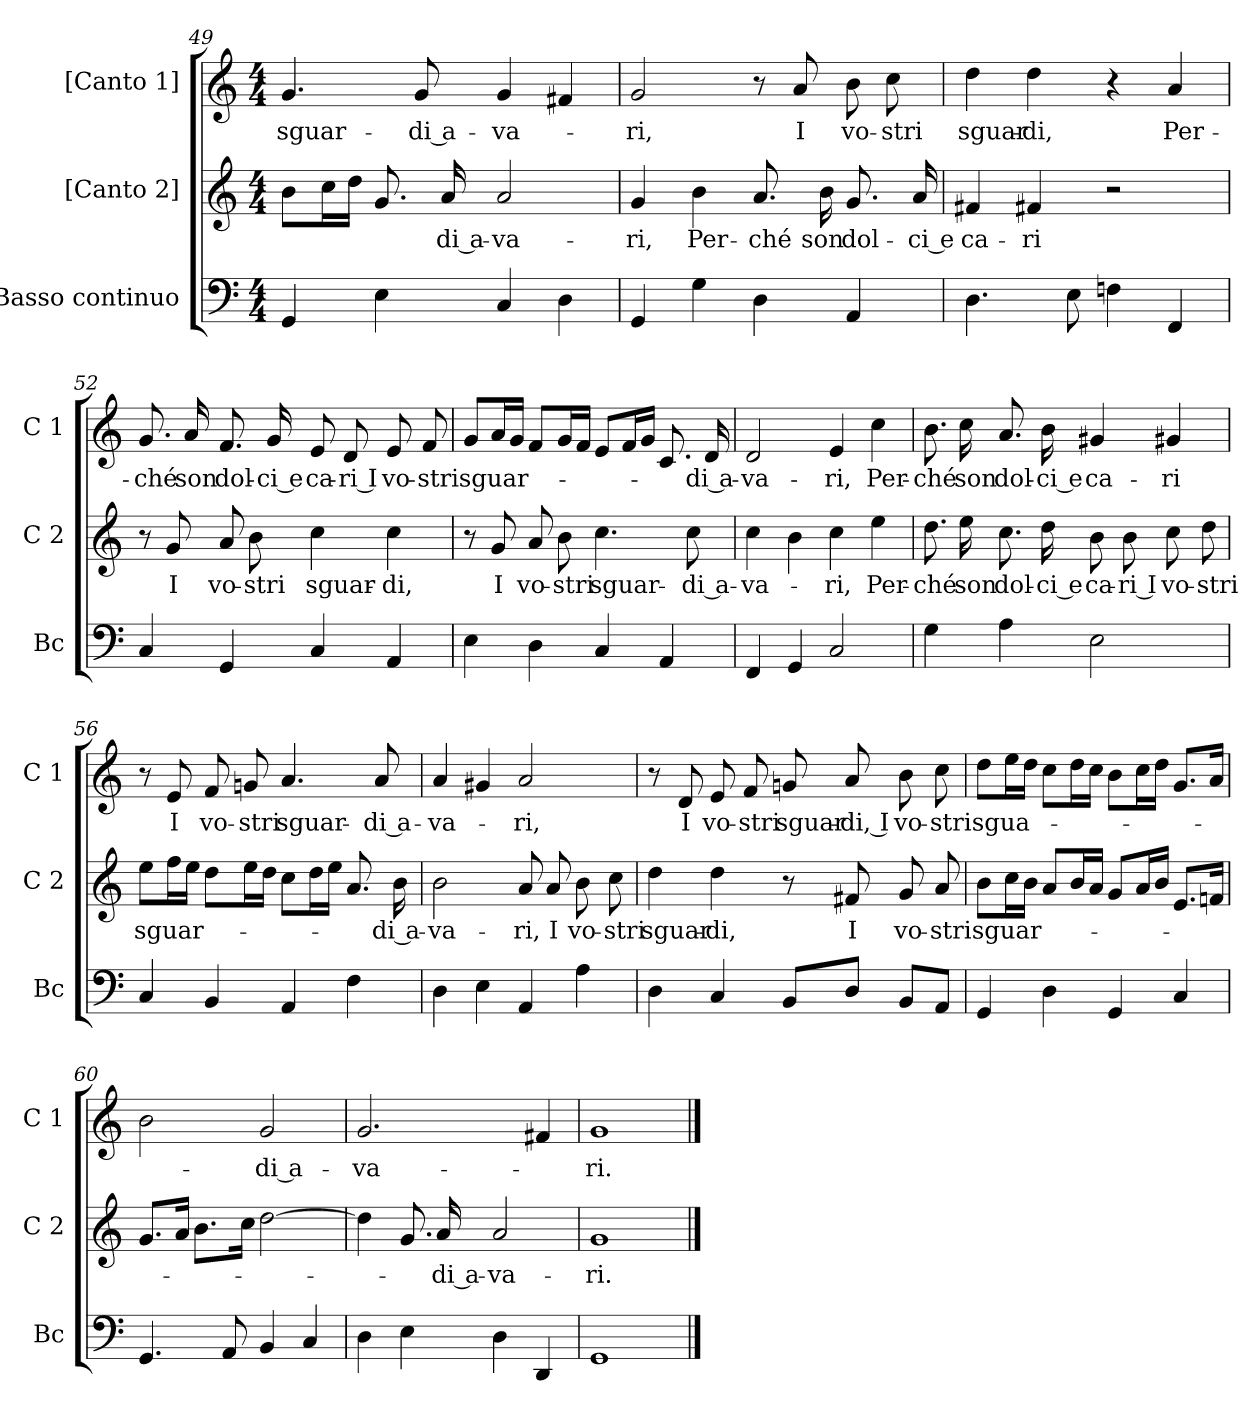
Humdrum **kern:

**kern	**kern	**text	**kern	**text
*part3	*part2	*part2	*part1	*part1
*staff3	*staff2	*staff2	*staff1	*staff1
*I"Basso continuo	*I"[Canto 2]	*	*I"[Canto 1]	*
*I'Bc	*I'C 2	*	*I'C 1	*
*clefF4	*clefG2	*	*clefG2	*
*k[]	*k[]	*	*k[]	*
*C:	*C:	*	*C:	*
*M4/4	*M4/4	*	*M4/4	*
=49	=49	=49	=49	=49
4GG	8bL	.	4.g	sguar-
.	16ccL	.	.	.
.	16ddJJ	.	.	.
4E	8.g	.	.	.
.	.	.	8g	-di a-
.	16a	-di a-	.	.
4C	2a	-va-	4g	-va-
4D	.	.	4f#X	.
=50	=50	=50	=50	=50
4GG	4g	-ri,	2g	-ri,
4G	4b	Per-	.	.
4D	8.a	-ché	8r	.
.	.	.	8a	I
.	16b	son	.	.
4AA	8.g	dol-	8b	vo-
.	.	.	8cc	-stri
.	16a	-ci e	.	.
=51	=51	=51	=51	=51
4.D	4f#X	ca-	4dd	sguar-
.	4f#X	-ri	4dd	-di,
8E	.	.	.	.
4Fn	2r	.	4r	.
4FF	.	.	4a	Per-
=52	=52	=52	=52	=52
4C	8r	.	8.g	-ché
.	8g	I	.	.
.	.	.	16a	son
4GG	8a	vo-	8.f	dol-
.	8b	-stri	.	.
.	.	.	16g	-ci e
4C	4cc	sguar-	8e	ca-
.	.	.	8d	-ri I
4AA	4cc	-di,	8e	vo-
.	.	.	8f	-stri
=53	=53	=53	=53	=53
4E	8r	.	8gL	sguar-
.	8g	I	16aL	.
.	.	.	16gJJ	.
4D	8a	vo-	8fL	.
.	8b	-stri	16gL	.
.	.	.	16fJJ	.
4C	4.cc	sguar-	8eL	.
.	.	.	16fL	.
.	.	.	16gJJ	.
4AA	.	.	8.c	.
.	8cc	-di a-	.	.
.	.	.	16d	-di a-
=54	=54	=54	=54	=54
4FF	4cc	-va-	2d	-va-
4GG	4b	.	.	.
2C	4cc	-ri,	4e	-ri,
.	4ee	Per-	4cc	Per-
=55	=55	=55	=55	=55
4G	8.dd	-ché	8.b	-ché
.	16ee	son	16cc	son
4A	8.cc	dol-	8.a	dol-
.	16dd	-ci e	16b	-ci e
2E	8b	ca-	4g#X	ca-
.	8b	-ri I	.	.
.	8cc	vo-	4g#X	-ri
.	8dd	-stri	.	.
=56	=56	=56	=56	=56
4C	8eeL	sguar-	8r	.
.	16ffL	.	8e	I
.	16eeJJ	.	.	.
4BB	8ddL	.	8f	vo-
.	16eeL	.	8gn	-stri
.	16ddJJ	.	.	.
4AA	8ccL	.	4.a	sguar-
.	16ddL	.	.	.
.	16eeJJ	.	.	.
4F	8.a	.	.	.
.	.	.	8a	-di a-
.	16b	-di a-	.	.
=57	=57	=57	=57	=57
4D	2b	-va-	4a	-va-
4E	.	.	4g#X	.
4AA	8a	-ri,	2a	-ri,
.	8a	I	.	.
4A	8b	vo-	.	.
.	8cc	-stri	.	.
=58	=58	=58	=58	=58
4D	4dd	sguar-	8r	.
.	.	.	8d	I
4C	4dd	-di,	8e	vo-
.	.	.	8f	-stri
8BBL	8r	.	8gn	sguar-
8DJ	8f#X	I	8a	-di, I
8BBL	8g	vo-	8b	vo-
8AAJ	8a	-stri	8cc	-stri
=59	=59	=59	=59	=59
4GG	8bL	sguar-	8ddL	sgua-
.	16ccL	.	16eeL	.
.	16bJJ	.	16ddJJ	.
4D	8aL	.	8ccL	.
.	16bL	.	16ddL	.
.	16aJJ	.	16ccJJ	.
4GG	8gL	.	8bL	.
.	16aL	.	16ccL	.
.	16bJJ	.	16ddJJ	.
4C	8.eL	.	8.gL	.
.	16fnJk	.	16aJk	.
=60	=60	=60	=60	=60
4.GG	8.gL	.	2b	.
.	16aJk	.	.	.
.	8.bL	.	.	.
8AA	.	.	.	.
.	16ccJk	.	.	.
4BB	[2dd	.	2g	-di a-
4C	.	.	.	.
=61	=61	=61	=61	=61
4D	4dd]	.	2.g	-va-
4E	8.g	.	.	.
.	16a	-di a-	.	.
4D	2a	-va-	.	.
4DD	.	.	4f#X	.
=62	=62	=62	=62	=62
1GG	1g	-ri.	1g	-ri.
==	==	==	==	==
*-	*-	*-	*-	*-
